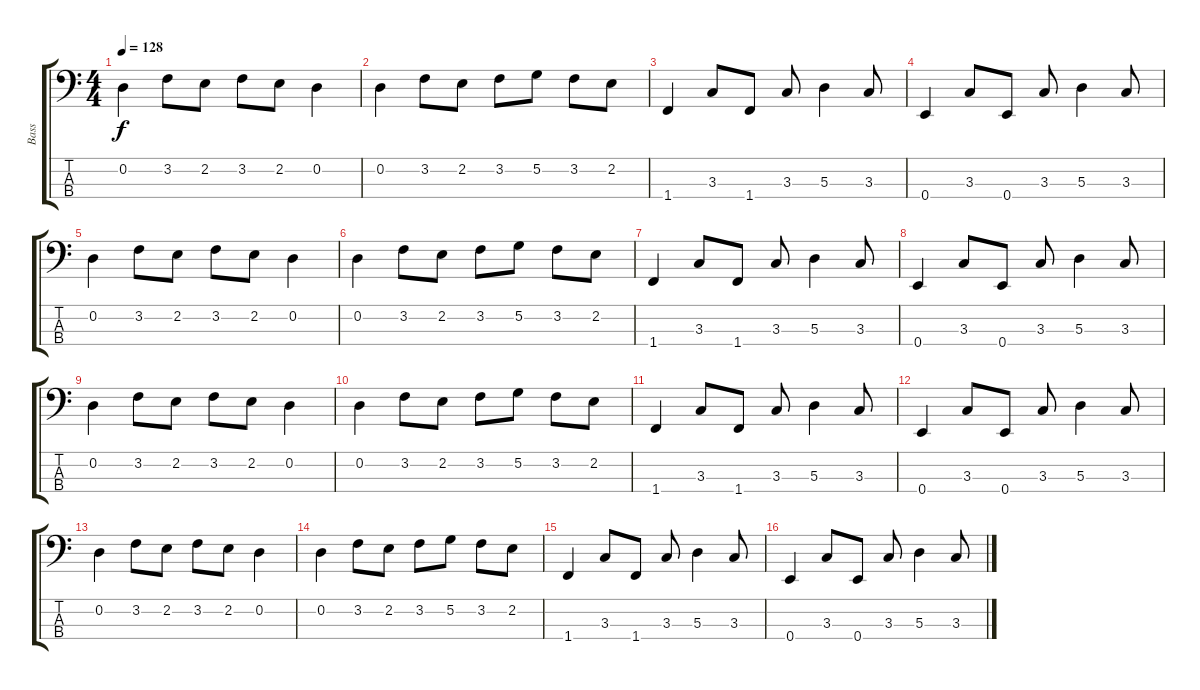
\track ("Bass" "Bass") {instrument electricbassfinger}
\staff {score tabs}
\tuning (G2 D2 A1 E1) {hide}
\ts (4 4)
\tempo 128
\clef f4
\ks c
0.2.4{dy f} 3.2.8 2.2.8 3.2.8 2.2.8 0.2.4 |
0.2.4 3.2.8 2.2.8 3.2.8 5.2.8 3.2.8 2.2.8 |
1.4.4 3.3.8 1.4.8 3.3.8 5.3.4 3.3.8 |
0.4.4 3.3.8 0.4.8 3.3.8 5.3.4 3.3.8 |
0.2.4 3.2.8 2.2.8 3.2.8 2.2.8 0.2.4 |
0.2.4 3.2.8 2.2.8 3.2.8 5.2.8 3.2.8 2.2.8 |
1.4.4 3.3.8 1.4.8 3.3.8 5.3.4 3.3.8 |
0.4.4 3.3.8 0.4.8 3.3.8 5.3.4 3.3.8 |
0.2.4 3.2.8 2.2.8 3.2.8 2.2.8 0.2.4 |
0.2.4 3.2.8 2.2.8 3.2.8 5.2.8 3.2.8 2.2.8 |
1.4.4 3.3.8 1.4.8 3.3.8 5.3.4 3.3.8 |
0.4.4 3.3.8 0.4.8 3.3.8 5.3.4 3.3.8 |
0.2.4 3.2.8 2.2.8 3.2.8 2.2.8 0.2.4 |
0.2.4 3.2.8 2.2.8 3.2.8 5.2.8 3.2.8 2.2.8 |
1.4.4 3.3.8 1.4.8 3.3.8 5.3.4 3.3.8 |
0.4.4 3.3.8 0.4.8 3.3.8 5.3.4 3.3.8
